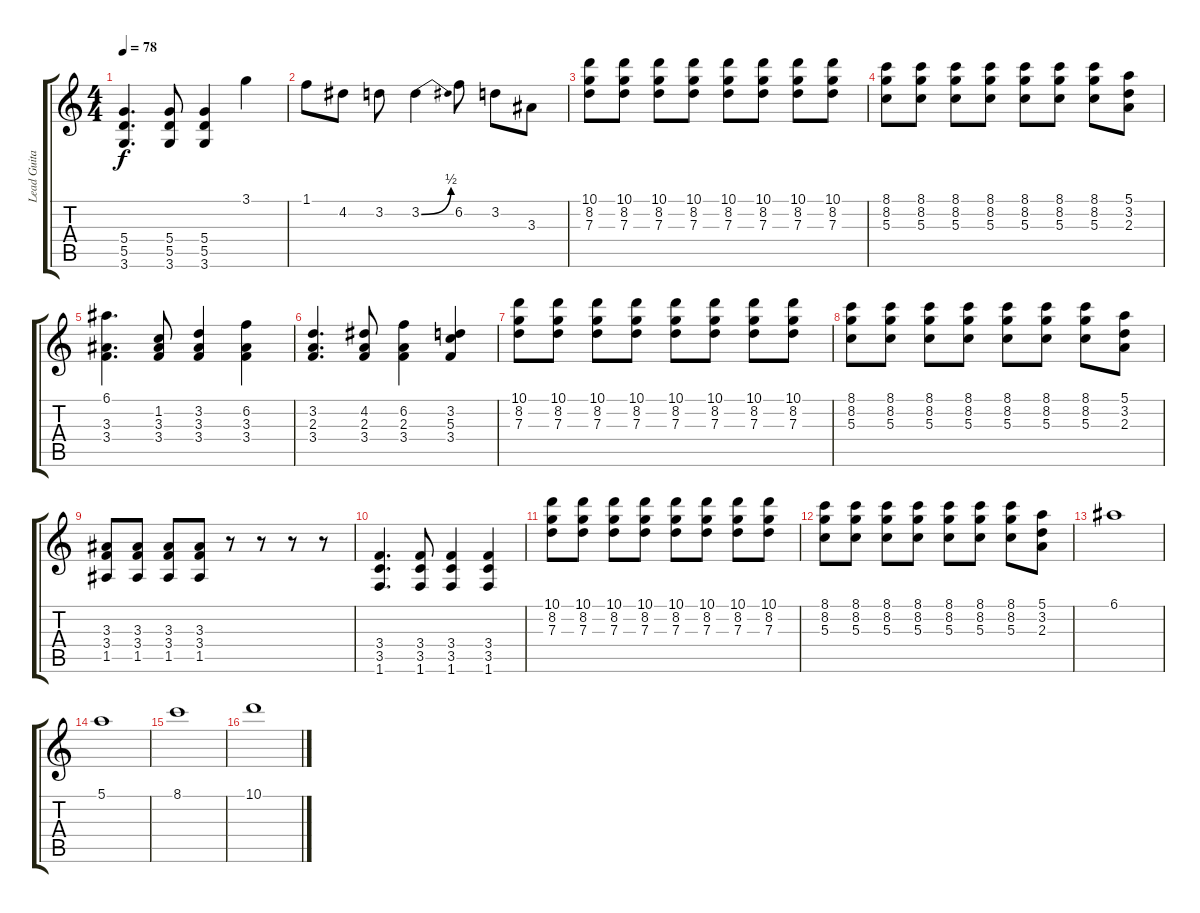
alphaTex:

\track ("Lead Guitar Distortion" "Lead Guita") {solo instrument distortionguitar}
\staff {score tabs}
\tuning (E4 B3 G3 D3 A2 E2) {hide}
\ts (4 4)
\tempo 78
\clef g2
\ks c
(5.4 5.5 3.6).4{d dy f} (5.4 5.5 3.6).8 (5.4 5.5 3.6).4 3.1.4 |
1.1.8 4.2.8 3.2.8 3.2{be (bend 0 0 60 2)}.4 6.2.8 3.2.8 3.3.8 |
(10.1 8.2 7.3).8 (10.1 8.2 7.3).8 (10.1 8.2 7.3).8 (10.1 8.2 7.3).8 (10.1 8.2 7.3).8 (10.1 8.2 7.3).8 (10.1 8.2 7.3).8 (10.1 8.2 7.3).8 |
(8.1 8.2 5.3).8 (8.1 8.2 5.3).8 (8.1 8.2 5.3).8 (8.1 8.2 5.3).8 (8.1 8.2 5.3).8 (8.1 8.2 5.3).8 (8.1 8.2 5.3).8 (5.1 3.2 2.3).8 |
(6.1 3.3 3.4).4{d} (1.2 3.3 3.4).8 (3.2 3.3 3.4).4 (6.2 3.3 3.4).4 |
(3.2 2.3 3.4).4{d} (4.2 2.3 3.4).8 (6.2 2.3 3.4).4 (3.2 5.3 3.4).4 |
(10.1 8.2 7.3).8 (10.1 8.2 7.3).8 (10.1 8.2 7.3).8 (10.1 8.2 7.3).8 (10.1 8.2 7.3).8 (10.1 8.2 7.3).8 (10.1 8.2 7.3).8 (10.1 8.2 7.3).8 |
(8.1 8.2 5.3).8 (8.1 8.2 5.3).8 (8.1 8.2 5.3).8 (8.1 8.2 5.3).8 (8.1 8.2 5.3).8 (8.1 8.2 5.3).8 (8.1 8.2 5.3).8 (5.1 3.2 2.3).8 |
(3.3 3.4 1.5).8 (3.3 3.4 1.5).8 (3.3 3.4 1.5).8 (3.3 3.4 1.5).8 r.8 r.8 r.8 r.8 |
(3.4 3.5 1.6).4{d} (3.4 3.5 1.6).8 (3.4 3.5 1.6).4 (3.4 3.5 1.6).4 |
(10.1 8.2 7.3).8 (10.1 8.2 7.3).8 (10.1 8.2 7.3).8 (10.1 8.2 7.3).8 (10.1 8.2 7.3).8 (10.1 8.2 7.3).8 (10.1 8.2 7.3).8 (10.1 8.2 7.3).8 |
(8.1 8.2 5.3).8 (8.1 8.2 5.3).8 (8.1 8.2 5.3).8 (8.1 8.2 5.3).8 (8.1 8.2 5.3).8 (8.1 8.2 5.3).8 (8.1 8.2 5.3).8 (5.1 3.2 2.3).8 |
6.1.1 |
5.1.1 |
8.1.1 |
10.1.1
